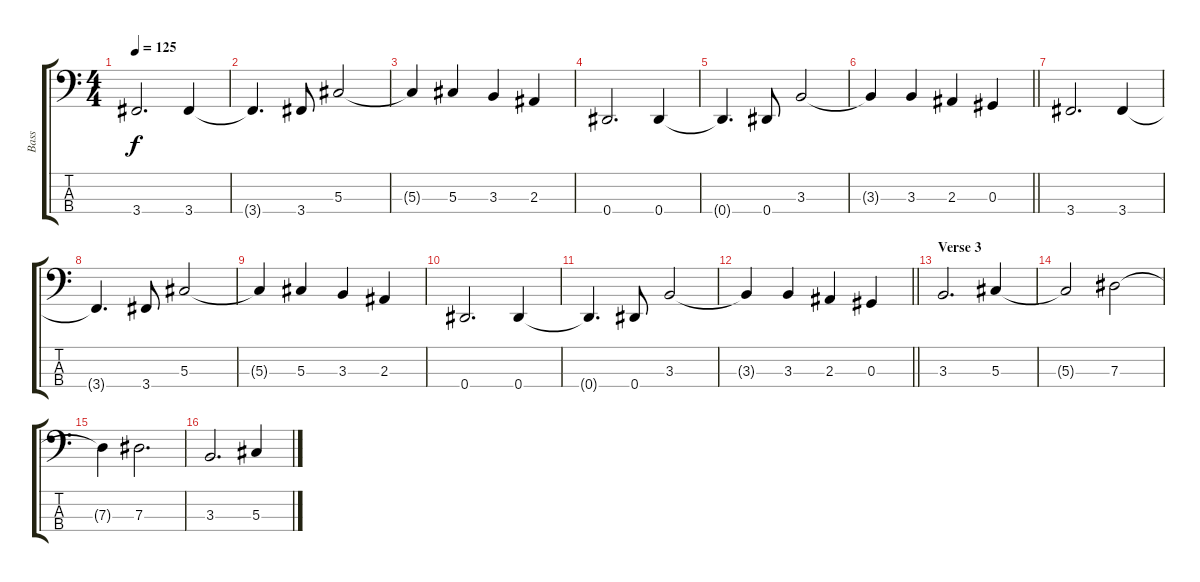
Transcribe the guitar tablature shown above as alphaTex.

\track ("Bass" "Bass") {instrument electricbassfinger}
\staff {score tabs}
\tuning (Gb2 Db2 Ab1 Eb1) {hide}
\ts (4 4)
\tempo 125
\clef f4
\ks c
3.4.2{d dy f} 3.4.4 |
3.4{t}.4{d} 3.4.8 5.3.2 |
5.3{t}.4 5.3.4 3.3.4 2.3.4 |
0.4.2{d} 0.4.4 |
0.4{t}.4{d} 0.4.8 3.3.2 |
\barLineRight lightlight
3.3{t}.4 3.3.4 2.3.4 0.3.4 |
3.4.2{d} 3.4.4 |
3.4{t}.4{d} 3.4.8 5.3.2 |
5.3{t}.4 5.3.4 3.3.4 2.3.4 |
0.4.2{d} 0.4.4 |
0.4{t}.4{d} 0.4.8 3.3.2 |
\barLineRight lightlight
3.3{t}.4 3.3.4 2.3.4 0.3.4 |
\section ("" "Verse 3")
3.3.2{d} 5.3.4 |
5.3{t}.2 7.3.2 |
7.3{t}.4 7.3.2{d} |
3.3.2{d} 5.3.4
